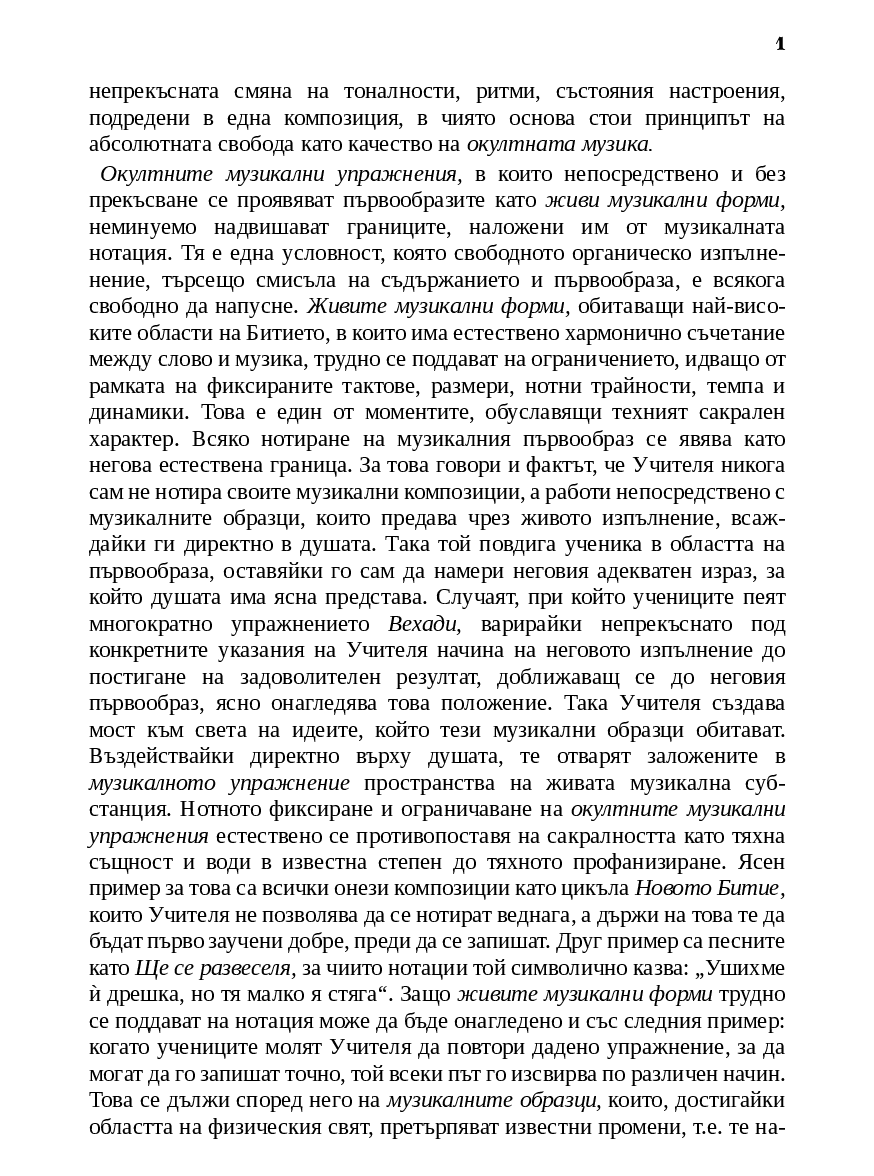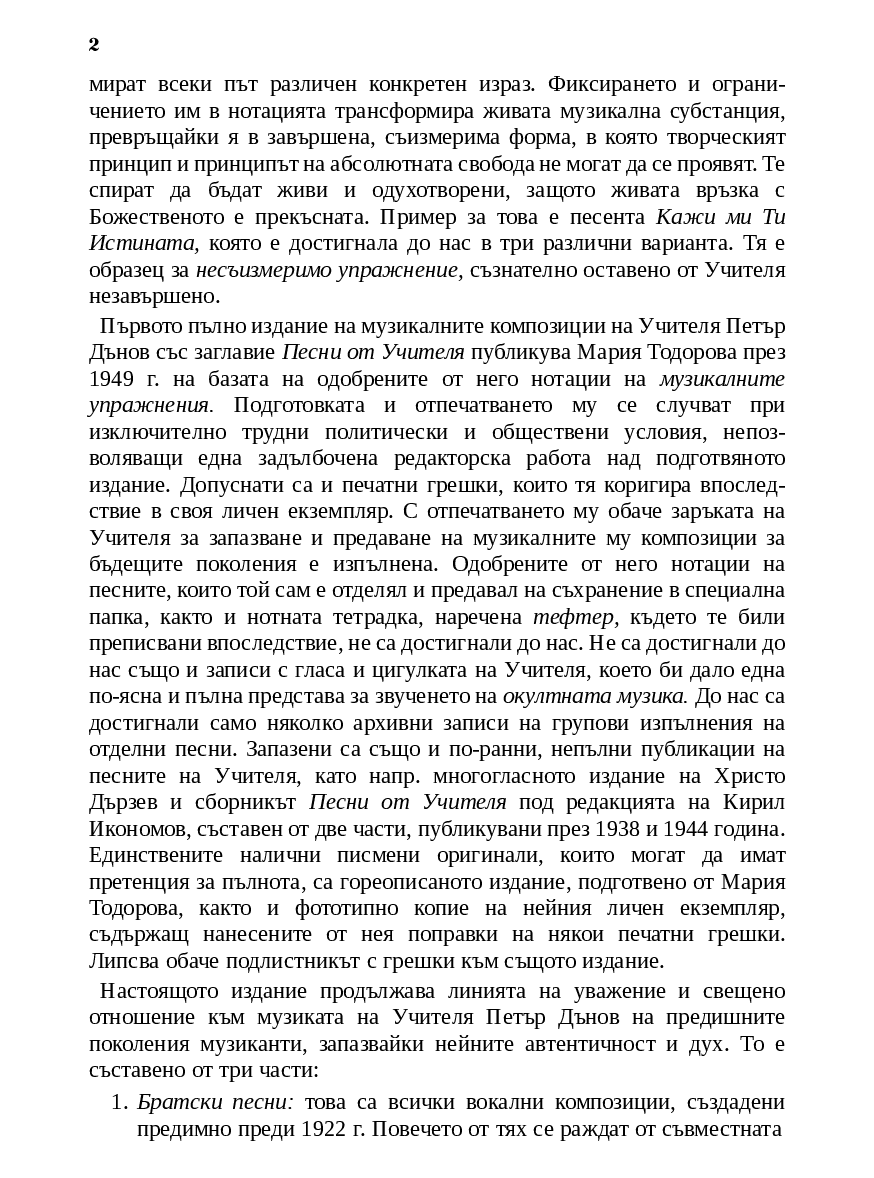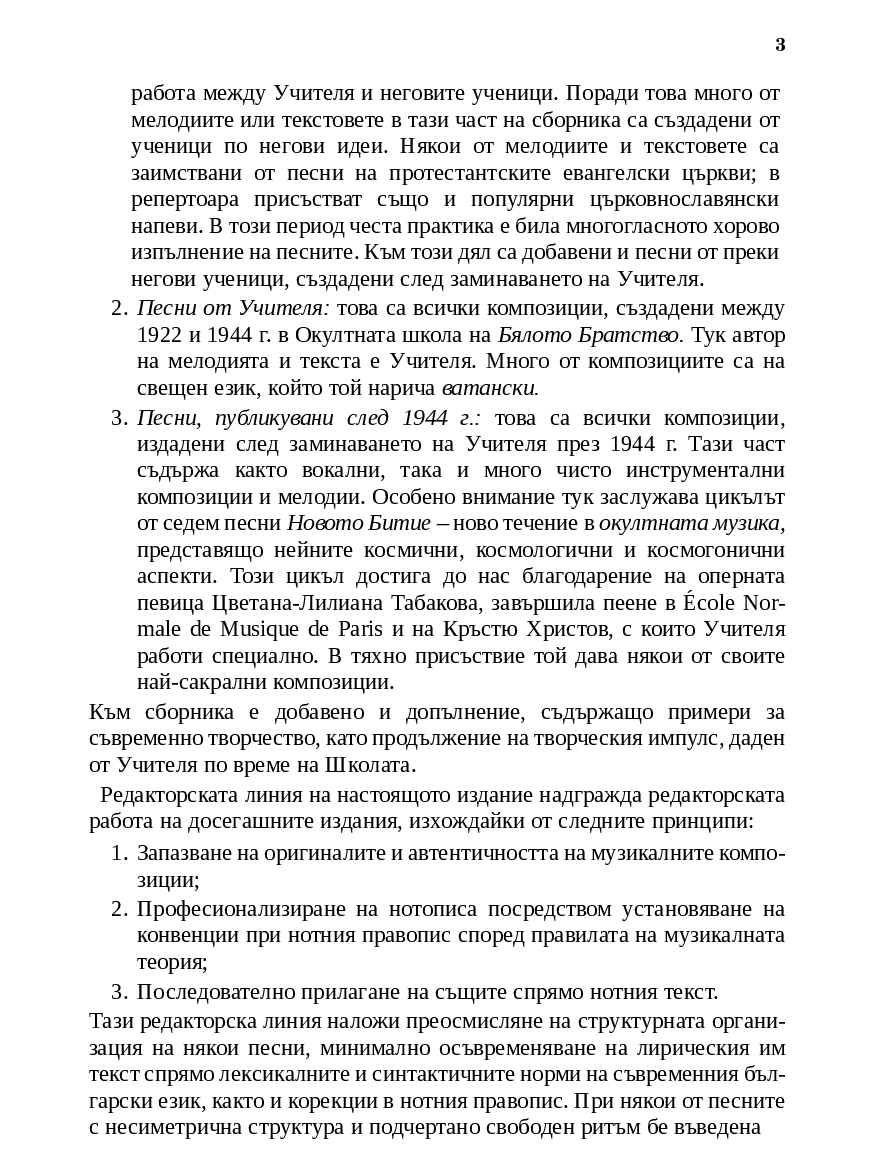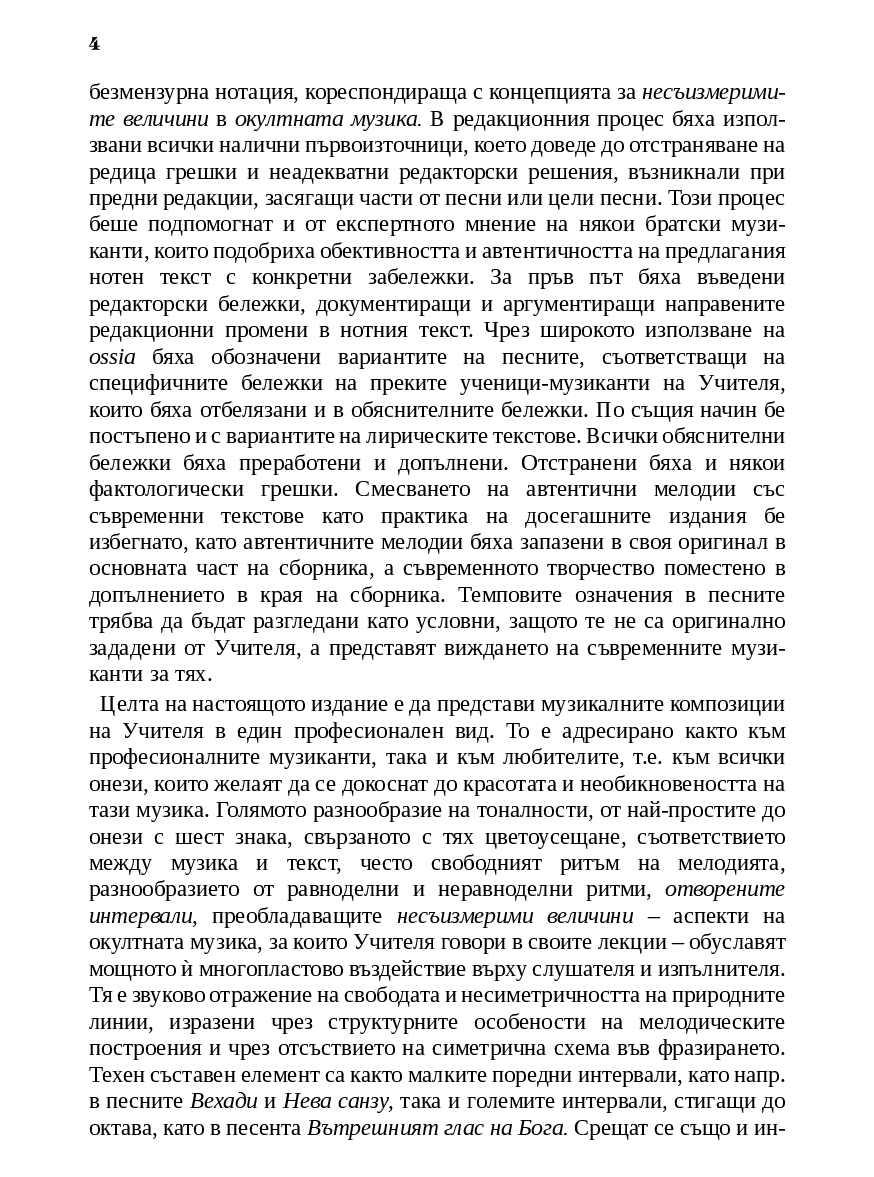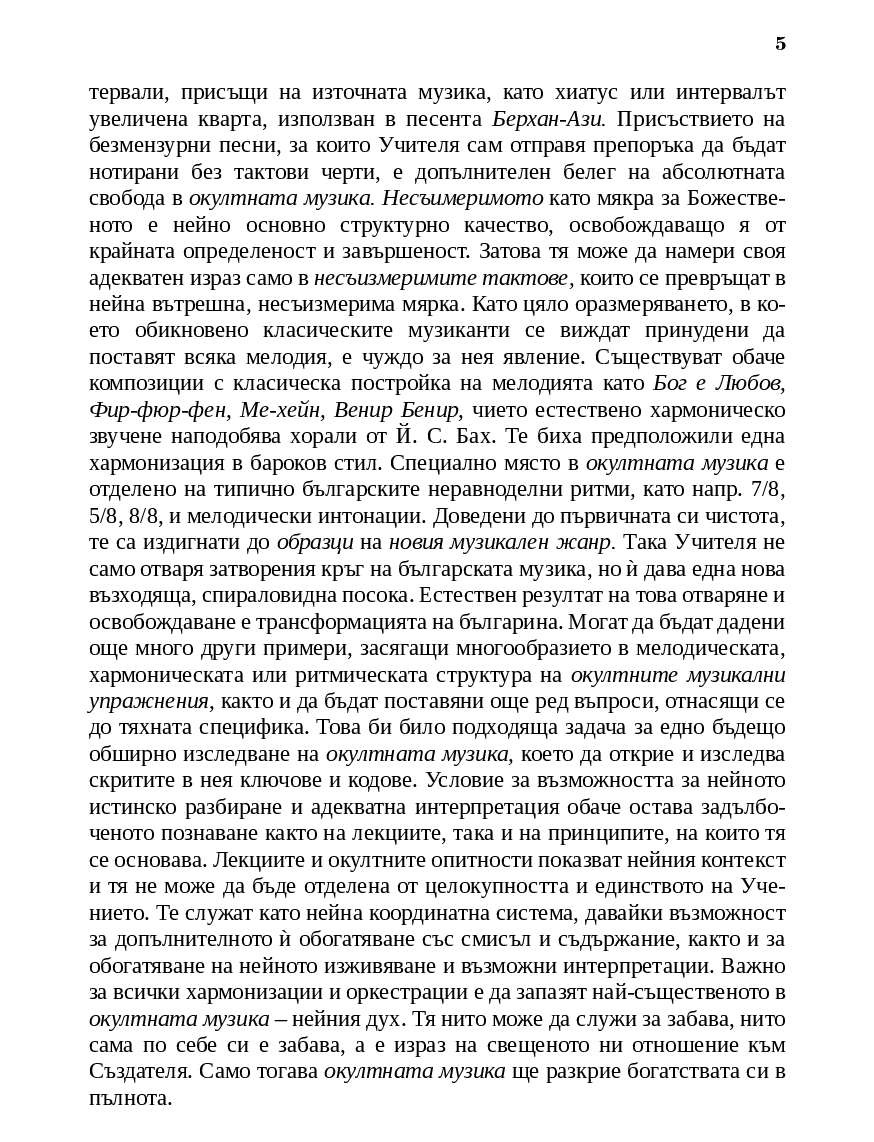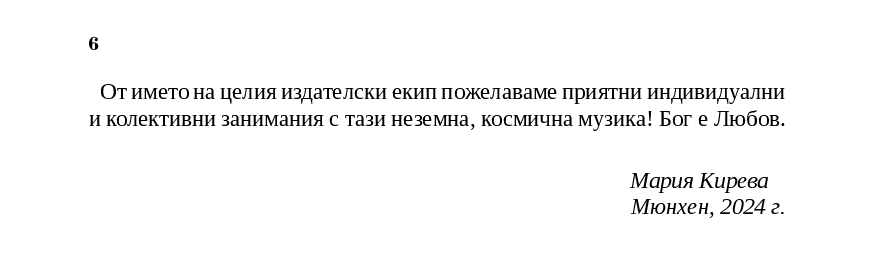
\version "2.24.4"

% include paper part and global functions
\include "include/globals.ily"

\bookpart {
  \paper {
    print-all-headers = ##t
  print-page-number = ##t
  print-first-page-number = ##t
    % page-number-type = #'roman-upper


    % put page numbers on the top and change the font style.
  oddHeaderMarkup = \markup
  \fill-line {
    ""
    \unless \on-first-page-of-part \fromproperty #'header:instrument
    \if \should-print-page-number \abs-fontsize #7 { \number \fromproperty #'page:page-number-string }
  }
  %% evenHeaderMarkup would inherit the value of
  %% oddHeaderMarkup if it were not defined here
  evenHeaderMarkup = \markup
  \fill-line {
    \if \should-print-page-number \abs-fontsize #7 { \number \fromproperty #'page:page-number-string }
    \unless \on-first-page-of-part \fromproperty #'header:instrument
    ""
  }

    oddFooterMarkup = \markup ""

    evenFooterMarkup = ""
    left-margin = 1.5\cm
    right-margin = 1.5\cm
    top-margin = 1\cm
    bottom-margin = 1.2\cm
    ragged-bottom = ##t % do not spread the staves to fill the whole vertical space
    top-markup-spacing.basic-distance = 8\mm
    top-system-spacing.basic-distance = 10\mm

    % change distance between staves
    system-system-spacing =
    #'((basic-distance . 16)
       (minimum-distance . 6)
       (padding . 1)
       (stretchability . 12))
  }




  \markup \abs-fontsize #11 {
    \override #'(baseline-skip . 3.4)
    \justify {

      непрекъсната смяна на тоналности, ритми, състояния настроения, подредени в една композиция, в чиято основа стои принципът на абсолютната свобода като качество на \italic{окултната} \italic {музика.}

    }
  }

  \markup \abs-fontsize #11 {
    \vspace #0.9  \override #'(baseline-skip . 3.4)
    \justify {
      \hspace #1.5

      \italic{Окултните} \italic{музикални} \italic{упражнения,} в които непосредствено и без прекъсване се проявяват първообразите като \italic{живи} \italic{музикални} \italic{форми,} неминуемо надвишават границите, наложени им от музикалната нотация. Тя е една условност, която свободното органическо изпълне- нение, търсещо смисъла на съдържанието и първообраза, е всякога свободно да напусне. \italic{Живите} \italic{музикални} \italic{форми,} обитаващи най-висо- ките области на Битието, в които има естествено хармонично съчетание между слово и музика, трудно се поддават на ограничението, идващо от рамката на фиксираните тактове, размери, нотни трайности, темпа и динамики. Това е един от моментите, обуславящи техният сакрален характер. Всяко нотиране на музикалния първообраз се явява като негова естествена граница. За това говори и фактът, че Учителя никога сам не нотира своите музикални композиции, а работи непосредствено с  музикалните образци, които предава чрез живото изпълнение, всаж- дайки ги директно в душата. Така той  повдига ученика в областта на първообраза, оставяйки го сам да намери неговия адекватен израз, за който душата има ясна представа. Случаят, при който учениците пеят многократно упражнението \italic{Вехади,} варирайки непрекъснато под конкретните указания на Учителя начина на неговото изпълнение до постигане на задоволителен резултат, доближаващ се до неговия първообраз, ясно онагледява това положение. Така Учителя създава мост към света на идеите, който тези музикални образци обитават. Въздействайки директно върху душата, те отварят заложените в \italic{музикалното} \italic{упражнение} пространства на живата музикална суб- станция. Нотното фиксиране и ограничаване на \italic{окултните} \italic{музикални} \italic{упражнения} естествено се противопоставя на сакралността като тяхна същност и води в известна степен до тяхното профанизиране. Ясен пример за това са всички онези композиции като цикъла \italic{Новото} \italic{Битие,} които Учителя не позволява да се нотират веднага, а държи на това те да бъдат първо заучени добре, преди да се запишат. Друг пример са песните като \italic{Ще} \italic{се }\italic{развеселя,} за чиито нотации той символично казва: „Ушихме ѝ дрешка, но тя малко я стяга“. Защо \italic{живите} \italic{музикални} \italic{форми} трудно се поддават на нотация може да бъде онагледено и със следния пример: когато учениците молят Учителя да повтори дадено упражнение, за да могат да го запишат точно, той всеки път го изсвирвa по различен начин. Това се дължи според него на  \italic{музикалните} \italic{образци,} които, достигайки областта на физическия свят, претърпяват известни промени, т.е. те на-

    }
  }

  \markup \abs-fontsize #11 {
    \override #'(baseline-skip . 3.4)
    \justify {
      мират всеки път различен конкретен израз. Фиксирането и ограни- чението им в нотацията трансформира живата музикална субстанция, превръщайки я в завършена, съизмерима форма, в която творческият принцип и принципът на абсолютната свобода не могат да се проявят. Те спират да бъдат живи и одухотворени, защото живата връзка с Божественото е прекъсната. Пример за това е песента \italic{Кажи} \italic{ми} \italic{Ти} \italic{Истината,} която е достигнала до нас в три различни варианта. Тя е образец за \italic{несъизмеримо упражнение,} съзнателно оставено от Учителя незавършено.
    }
  }

  \markup \abs-fontsize #11 {
    \vspace #0.9  \override #'(baseline-skip . 3.4)
    \justify {
      \hspace #1.5
      Първото пълно издание на музикалните композиции на Учителя Петър Дънов със заглавие \italic {Песни} \italic {от} \italic {Учителя} публикува Мария Тодорова през 1949 г. на базата на одобрените от него нотации на \italic {музикалните} \italic {упражнения.} Подготовката и отпечатването му се случват при изключително трудни политически и обществени условия, непоз- воляващи една задълбочена редакторска работа над подготвяното издание. Допуснати са и печатни грешки, които тя коригира впослед- ствие в своя личен екземпляр. С отпечатването му обаче заръката на Учителя за запазване и предаване на музикалните му композиции за бъдещите поколения е изпълнена. Одобрените от него нотации на песните, които той сам е отделял и предавал на съхранение в специална папка, както и нотната тетрадка, наречена \italic {тефтер,} където те били преписвани впоследствие, не са достигнали до нас. Не са достигнали до нас също и записи с гласа и цигулката на Учителя, което би дало една по-ясна и пълна представа за звученето на \italic {окултната} \italic {музика.} До нас са достигнали само няколко архивни записи на групови изпълнения на отделни песни. Запазени са също и по-ранни, непълни публикации на песните на Учителя, като напр. многогласното издание на Христо Дързев и сборникът \italic {Песни} \italic {от} \italic {Учителя} под редакцията на Кирил Икономов, съставен от две части, публикувани през 1938 и 1944 година. Единствените налични писмени оригинали, които могат да имат претенция за пълнота, са гореописаното издание, подготвено от Мария Тодорова, както и фототипно копие на нейния личен екземпляр, съдържащ нанесените от нея поправки на някои печатни грешки. Липсва обаче подлистникът с грешки към същото издание.
    }
  }
  \markup \abs-fontsize #11 {
    \vspace #0.9  \override #'(baseline-skip . 3.4)
    \justify {
      \hspace #1.5
      Настоящото издание продължава линията на уважение и свещено отношение към музиката на Учителя Петър Дънов на предишните поколения музиканти, запазвайки нейните автентичност и дух. То е съставено от три части:
    }
  }
  \markup  \override #'(line-width . 83.3) \abs-fontsize #11  {
    \override #'(baseline-skip . 3.4)  \vspace #1 \column {
      "    1."
    }
    \hspace #0.5
    \override #'(baseline-skip . 3.4) \column {
      \justify {
        \italic {Братски песни: } това са всички вокални композиции, създадени предимно преди 1922 г. Повечето от тях се раждат от съвместната
      }
    }
  }

  \markup  \override #'(line-width . 83.3) \abs-fontsize #11  {
    \override #'(baseline-skip . 3.4) \column {
      "      "
    }
    \hspace #0.5
    \override #'(baseline-skip . 3.4) \column {
      \justify {
        работа между Учителя и неговите ученици. Поради това много от мелодиите или текстовете в тази част на сборника са създадени от ученици по негови идеи. Някои от мелодиите  и текстовете са заимствани от песни на протестантските евангелски църкви; в репертоара присъстват също и популярни църковнославянски напеви. В този период честа практика е била многогласното хорово изпълнение на песните. Към този дял са добавени и песни от преки негови ученици, създадени след заминаването на Учителя.
      }
    }
  }

  \markup \override #'(line-width . 83.3) \abs-fontsize #11 {
    \vspace #0.9  \override #'(baseline-skip . 3.4) \column {
      "    2."
    }
    \hspace #0.5
    \override #'(baseline-skip . 3.4) \column {
      \justify {
        \italic { Песни от Учителя: } това са всички композиции, създадени между 1922 и 1944 г. в Окултната школа на \italic {Бялото}
        \italic {Братство.} Тук автор на мелодията и текста е Учителя. Много от композициите са на свещен език, който той
        нарича \italic {ватански.}
      }
    }
  }

  \markup \override #'(line-width . 83.3) \abs-fontsize #11 {
    \vspace #0.9  \override #'(baseline-skip . 3.4) \column {
      "    3."
    }
    \hspace #0.5
    \override #'(baseline-skip . 3.4) \column {
      \justify {
        \italic {Песни, публикувани след 1944 г.:  } това са всички композиции, издадени след заминаването на Учителя през 1944 г.
        Тази част съдържа както вокални, така и много чисто инструментални композиции и мелодии. Особено внимание тук заслужава цикълът от седем песни \italic {Новото} \italic{Битие} – ново течение в \italic {окултната} \italic {музика,} представящо нейните космични, космологични и космогонични аспекти. Този цикъл достига до нас благодарение на оперната певица Цветана-Лилиана Табакова, завършила пеене в École Nor- male de Musique de Paris и на Кръстю Христов, с които Учителя работи специално. В тяхно присъствие той дава някои от своите най-сакрални композиции.
      }
    }
  }
  \markup \abs-fontsize #11 {
    \vspace #0.9 \override #'(baseline-skip . 3.4)
    \justify {
      Към сборника е добавено и допълнение, съдържащо примери за съвременно творчество, като продължение на творческия импулс, даден от Учителя по време на Школата.
    }
  }

  \markup \abs-fontsize #11 {
    \vspace #0.9  \override #'(baseline-skip . 3.4)
    \justify {
      \hspace #1.5
      Редакторската линия на настоящото издание надгражда редакторската работа на досегашните издания, изхождайки от следните принципи:
    }
  }


  \markup \override #'(line-width . 83.3) \abs-fontsize #11 {
    \override #'(baseline-skip . 3.4) \vspace #1 \column {
      "    1."
    }
    \hspace #0.5
    \override #'(baseline-skip . 3.4) \column {
      \justify {
        Запазване на оригиналите и автентичността на музикалните компо- зиции;
      }
    }
  }
  \markup \override #'(line-width . 83.3) \abs-fontsize #11 {
    \vspace #0.9  \override #'(baseline-skip . 3.4) \column {
      "    2."
    }
    \hspace #0.5
    \override #'(baseline-skip . 3.4) \column {
      \justify {
        Професионализиране на нотописа посредством установяване на конвенции при нотния правопис според правилата на музикалната теория;
      }
    }
  }

  \markup \override #'(line-width . 83.3) \abs-fontsize #11 {
    \vspace #0.9 \override #'(baseline-skip . 3.4) \column {
      "    3."
    }
    \hspace #0.5
    \override #'(baseline-skip . 3.4) \column {
      \justify {
        Последователно прилагане на същите спрямо нотния текст.
      }
    }
  }

  \markup \abs-fontsize #11 {
    \vspace #0.9  \override #'(baseline-skip . 3.4)
    \justify {
      Tази редакторска линия наложи преосмисляне на структурната органи- зация на някои песни, минимално осъвременяване на лирическия им текст спрямо лексикалните и синтактичните норми на съвременния бъл- гарски език, както и корекции в нотния правопис. При някои от песните с несиметрична структура и подчертано свободен ритъм бе въведена

    }
  }
  \markup \abs-fontsize #11 {
    \vspace #1  \override #'(baseline-skip . 3.4)
    \justify {
      безмензурна нотация, кореспондираща с концепцията за \italic"несъизмерими-" \italic"те" \italic"величини" в \italic"окултната" \italic"музика." В редакционния процес бяха изпол- звани всички налични първоизточници, което доведе до отстраняване на редица грешки и неадекватни редакторски решения, възникнали при предни редакции, засягащи части от песни или цели песни. Този процес беше подпомогнат и от експертното мнение на някои братски музи- канти, които подобриха обективността и автентичността на предлагания нотен текст с конкретни забележки. За пръв път бяха въведени редакторски бележки, документиращи и аргументиращи направените редакционни промени в нотния текст. Чрез широкото използване на \italic {ossia} бяха обозначени вариантите на песните, съответстващи на специфичните бележки на преките ученици-музиканти на Учителя, които бяха отбелязани и в обяснителните бележки. По същия начин бе постъпено и с вариантите на лирическите текстове. Всички обяснителни бележки бяха преработени и допълнени. Отстранени бяха и някои фактологически грешки. Смесването на автентични мелодии със съвременни текстове като практика на досегашните издания бе избегнато, като автентичните мелодии бяха запазени в своя оригинал в основната част на сборника, а съвременното творчество поместено в допълнението в края на сборника. Темповите означения в песните трябва да бъдат разгледани като условни, защото те не са оригинално зададени от Учителя, а представят виждането на съвременните музи- канти за тях.

    }
  }
  \markup \abs-fontsize #11 {
    \vspace #1.1 \override #'(baseline-skip . 3.4)
    \justify {
      \hspace #1.5

      Целта на настоящото издание е да представи музикалните композиции на Учителя в един професионален вид. То е адресирано както към професионалните музиканти, така и към любителите, т.е. към всички онези, които желаят да се докоснат до красотата и необикновеността на тази музика. Голямото разнообразие на тоналности, от най-простите до онези с шест знака, свързаното с тях цветоусещане, съответствието между музика и текст, често свободният ритъм на мелодията, разнообразието от равноделни и неравноделни ритми, \italic {отворените} \italic {интервали,} преобладаващите \italic {несъизмерими} \italic {величини} – аспекти на окултната музика, за които Учителя говори в своите лекции – обуславят мощното ѝ многопластово въздействие върху слушателя и изпълнителя. Тя е звуково отражение на свободата и несиметричността на природните линии, изразени чрез структурните особености на мелодическите построения и чрез отсъствието на симетрична схема във фразирането. Техен съставен елемент са както малките поредни интервали, като напр. в песните \italic {Вехади} и \italic {Нева санзу,} така и големите интервали, стигащи до октава, като в песента  \italic {Вътрешният } \italic {глас на Бога.} Срещат се също  и ин-
    }
  }


  \markup \abs-fontsize #11 {
    \override #'(baseline-skip . 3.4)
    \justify {

      тервали, присъщи на източната музика, като хиатус или интервалът увеличена кварта, използван в песента \italic {Берхан-Ази.} Присъствието на безмензурни песни, за които Учителя сам отправя препоръка да бъдат нотирани без тактови черти, е допълнителен белег на абсолютната свобода в \italic {окултната} \italic {музика.} \italic {Несъимеримото} като мякра за Божестве- ното е нейнo основно структурно качество, освобождаващо я от крайната определеност и завършеност. Затова тя може да намери своя адекватен израз само в \italic {несъизмеримите} \italic {тактове,} които се превръщат в нейна вътрешна, несъизмерима мярка. Като цяло оразмеряването, в ко- ето обикновено класическите музиканти се виждат принудени да поставят всяка мелодия, е чуждо за нея явление. Съществуват обаче композиции с класическа постройка на мелодията като \italic {Бог e Любов,} \italic {Фир-фюр-фен,} \italic {Ме-хейн,} \italic {Венир} \italic{ Бенир,} чието естествено хармоническо звучене наподобява хорали от Й. С. Бах. Те биха предположили една хармонизация в бароков стил. Специално място в \italic {окултната} \italic {музика} е отделено на типично българските неравноделни ритми, като напр. 7/8, 5/8, 8/8, и мелодически интонации. Доведени до първичната си чистота, те са издигнати до \italic {образци} на \italic {новия} \italic {музикален} \italic {жанр.} Така Учителя не само отваря затворения кръг на българската музика, но ѝ дава една нова възходяща, спираловидна посока. Естествен резултат на това отваряне и освобождаване е трансформацията на българина. Могат да бъдат дадени още много други примери, засягащи многообразието в мелодическата, хармоническата или ритмическата структура на \italic {окултните} \italic {музикални} \italic {упражнения,} както и да бъдат поставяни още ред въпроси, отнасящи се до тяхната специфика. Това би било подходяща задача за едно бъдещо обширно изследване на \italic {окултната} \italic {музика,} което да открие и изследва скритите в нея ключове и кодове. Условие за възможността за нейното истинско разбиране и адекватна интерпретация обаче остава задълбо- ченото познаване както на лекциите, така и на принципите, на които тя се основава. Лекциите и окултните опитности показват нейния контекст и тя не може да бъде отделена от целокупността и единството на Уче- нието. Те служат като нейна координатна система, давайки възможност за допълнителното ѝ обогатяване със смисъл и съдържание, както и за обогатяване на нейното изживяване и възможни интерпретации. Важно за всички хармонизации и оркестрации е да запазят най-същественото в \italic {окултната музика} – нейния дух. Тя нито може да служи за забава, нито сама по себе си е забава, а е израз на свещеното ни отношение към Създателя. Само тогава \italic {окултната} \italic {музика} ще разкрие богатствата си в пълнота.



    }
  }


  \pageBreak

  \markup \abs-fontsize #11 {
    \override #'(baseline-skip . 3.4)
    \justify {
      \hspace #1.5 От името на целия издателски екип пожелаваме приятни индивидуални и колективни занимания с тази неземна, космична музика! Бог е Любов.
    }
  }

  \markup \abs-fontsize #11 \raise #0 \override #'(baseline-skip . 3.4) {
    \column {
      \line {"  "}
      \line {"  "}
      %\fill-line { "" ""  \italic {"Петър Ганев, София    "} }
      \fill-line { "" ""  \italic {"Мария Кирева   "} }
      \fill-line { "" ""  \italic {"Мюнхен, 2024 г."} }
    }
  }

} % bookpart



% Più mosso
% „Weiße Bruderschaft“